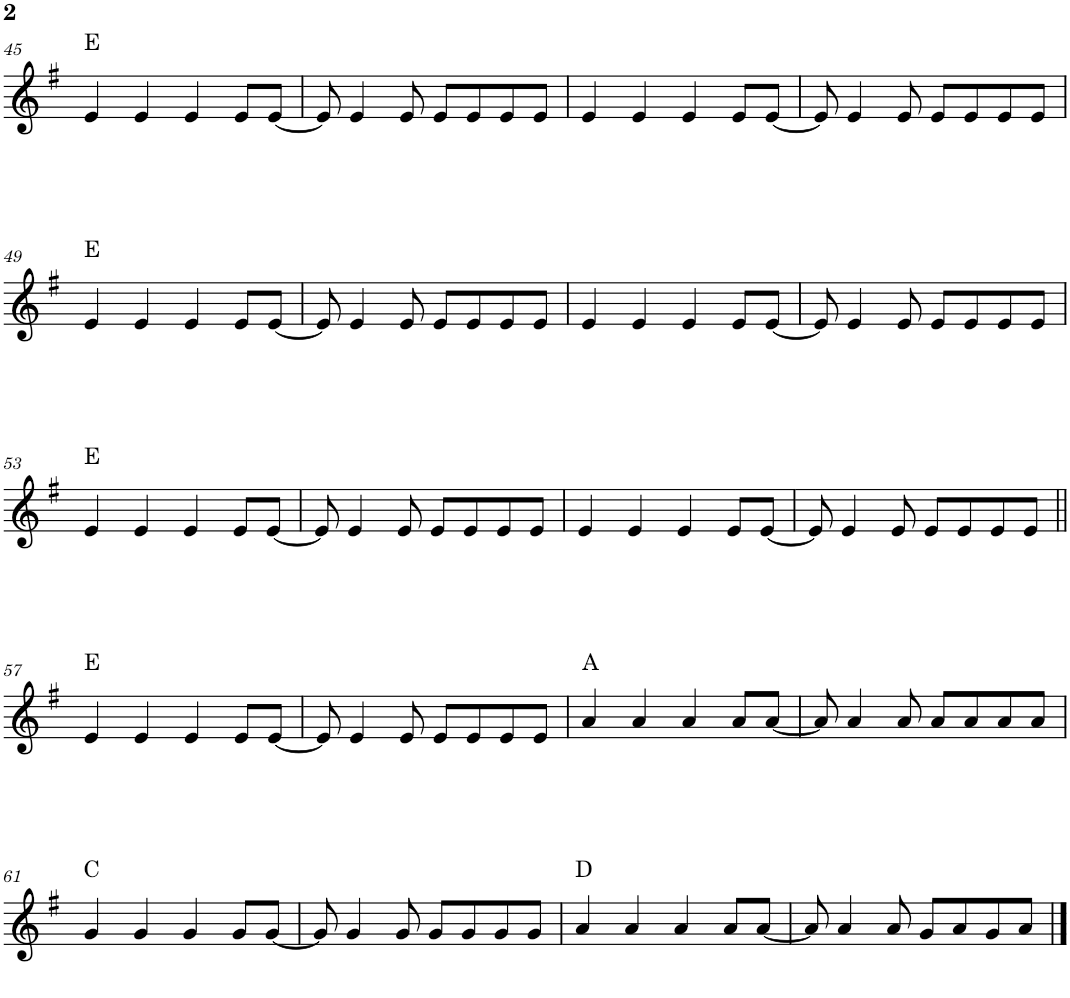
**kern	**harte
*part1	*part1
*staff1	*
*I"Piano	*
*I'Pno.	*
!!LO:PB:g=z
*clefG2	*
*k[f#]	*
*M4/4	*
=45	=45
4e/	E:maj
4e/	.
4e/	.
8e/L	.
[8e/J	.
=46	=46
8e/]	.
4e/	.
8e/	.
8e/L	.
8e/	.
8e/	.
8e/J	.
=47	=47
4e/	.
4e/	.
4e/	.
8e/L	.
[8e/J	.
=48	=48
8e/]	.
4e/	.
8e/	.
8e/L	.
8e/	.
8e/	.
8e/J	.
!!LO:LB:g=z
=49	=49
4e/	E:maj
4e/	.
4e/	.
8e/L	.
[8e/J	.
=50	=50
8e/]	.
4e/	.
8e/	.
8e/L	.
8e/	.
8e/	.
8e/J	.
=51	=51
4e/	.
4e/	.
4e/	.
8e/L	.
[8e/J	.
=52	=52
8e/]	.
4e/	.
8e/	.
8e/L	.
8e/	.
8e/	.
8e/J	.
!!LO:LB:g=z
=53	=53
4e/	E:maj
4e/	.
4e/	.
8e/L	.
[8e/J	.
=54	=54
8e/]	.
4e/	.
8e/	.
8e/L	.
8e/	.
8e/	.
8e/J	.
=55	=55
4e/	.
4e/	.
4e/	.
8e/L	.
[8e/J	.
=56	=56
8e/]	.
4e/	.
8e/	.
8e/L	.
8e/	.
8e/	.
8e/J	.
!!LO:LB:g=z
=57||	=57||
4e/	E:maj
4e/	.
4e/	.
8e/L	.
[8e/J	.
=58	=58
8e/]	.
4e/	.
8e/	.
8e/L	.
8e/	.
8e/	.
8e/J	.
=59	=59
4a/	A:maj
4a/	.
4a/	.
8a/L	.
[8a/J	.
=60	=60
8a/]	.
4a/	.
8a/	.
8a/L	.
8a/	.
8a/	.
8a/J	.
!!LO:LB:g=z
=61	=61
4g/	C:maj
4g/	.
4g/	.
8g/L	.
[8g/J	.
=62	=62
8g/]	.
4g/	.
8g/	.
8g/L	.
8g/	.
8g/	.
8g/J	.
=63	=63
4a/	D:maj
4a/	.
4a/	.
8a/L	.
[8a/J	.
=64	=64
8a/]	.
4a/	.
8a/	.
8g/L	.
8a/	.
8g/	.
8a/J	.
==	==
*-	*-
